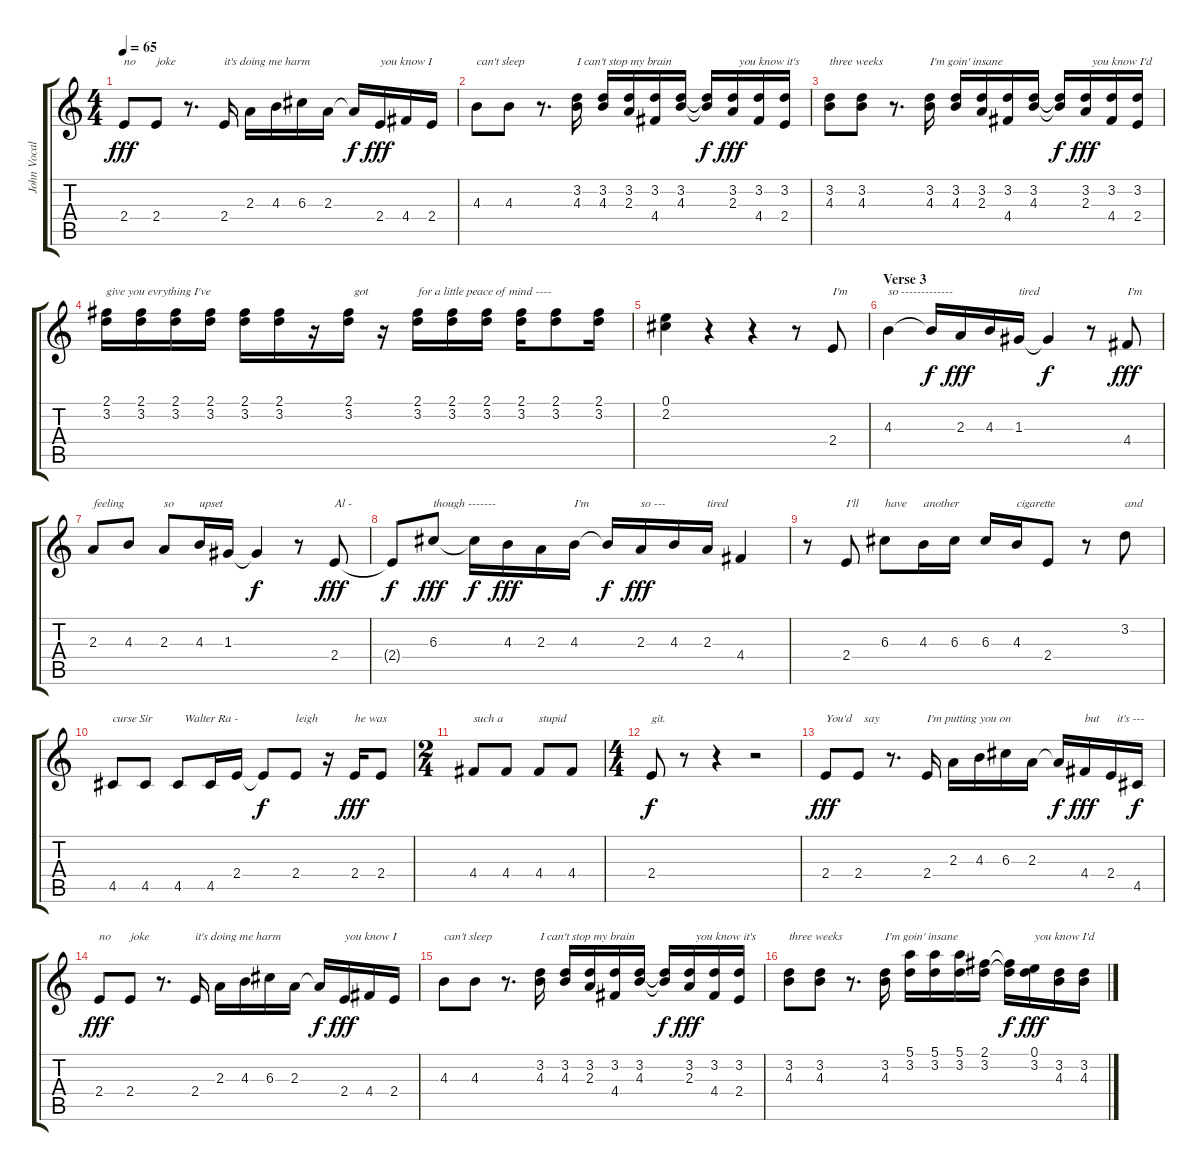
\track ("John Vocals" "John Vocal") {instrument acousticguitarnylon}
\staff {score tabs}
\tuning (E4 B3 G3 D3 A2 E2) {hide}
\ts (4 4)
\tempo 65
\clef g2
\ks c
2.4.8{txt "no" dy fff} 2.4.8{txt "joke"} r.8{d} 2.4.16{txt "it's doing me harm"} 2.3.16 4.3.16 6.3.16 2.3.16 2.3{t}.16{dy f} 2.4.16{txt "you know I" dy fff} 4.4.16 2.4.16 |
4.3.8{txt "can't sleep"} 4.3.8 r.8{d} (3.2 4.3).16{txt "I can't stop my brain"} (3.2 4.3).16 (3.2 2.3).16 (3.2 4.4).16 (3.2 4.3).16 (3.2{t} 4.3{t}).16{dy f} (3.2 2.3).16{txt "  you know it's" dy fff} (3.2 4.4).16 (3.2 2.4).16 |
(3.2 4.3).8{txt "three weeks"} (3.2 4.3).8 r.8{d} (3.2 4.3).16{txt "I'm goin' insane"} (3.2 4.3).16 (3.2 2.3).16 (3.2 4.4).16 (3.2 4.3).16 (3.2{t} 4.3{t}).16{dy f} (3.2 2.3).16{txt "  you know I'd" dy fff} (3.2 4.4).16 (3.2 2.4).16 |
(2.1 3.2).16{txt "give you evrything I've "} (2.1 3.2).16 (2.1 3.2).16 (2.1 3.2).16 (2.1 3.2).16 (2.1 3.2).16 r.16 (2.1 3.2).16{txt "  got"} r.16 (2.1 3.2).16{txt "for a little peace of mind ----"} (2.1 3.2).16 (2.1 3.2).16 (2.1 3.2).16 (2.1 3.2).8 (2.1 3.2).16 |
(0.1 2.2).4 r.4 r.4 r.8 2.4.8{txt "I'm"} |
\section ("" "Verse 3")
4.3.4{txt "so -------------"} 4.3{t}.16{dy f} 2.3.16{dy fff} 4.3.16 1.3.16{txt "tired"} 1.3{t}.4{dy f} r.8 4.4.8{txt "I'm" dy fff} |
2.3.8{txt "feeling"} 4.3.8 2.3.8{txt "so"} 4.3.16{txt "upset"} 1.3.16 1.3{t}.4{dy f} r.8 2.4.8{txt "Al -" dy fff} |
2.4{t}.8{dy f} 6.3.8{txt "though -------" dy fff} 6.3{t}.16{dy f} 4.3.16{dy fff} 2.3.16 4.3.16{txt "I'm"} 4.3{t}.16{dy f} 2.3.16{txt "so ---" dy fff} 4.3.16 2.3.16{txt "tired"} 4.4.4 |
r.8 2.4.8{txt "I'll"} 6.3.8{txt "have"} 4.3.16{txt "another"} 6.3.16 6.3.16 4.3.16{txt "cigarette"} 2.4.8{txt " "} r.8 3.2.8{txt "and"} |
4.5.8{txt "curse Sir"} 4.5.8 4.5.8{txt "  Walter Ra -"} 4.5.16 2.4.16{txt " "} 2.4{t}.8{txt " " dy f} 2.4.8{txt "leigh"} r.16{txt " "} 2.4.16{txt "he was" dy fff} 2.4.8{txt " "} |
\ts (2 4)
4.4.8{txt "such a"} 4.4.8{txt " "} 4.4.8{txt "stupid"} 4.4.8{txt " "} |
\ts (4 4)
2.4.8{txt "git." dy f} r.8 r.4{txt " "} r.2{txt " "} |
2.4.8{txt "You'd" dy fff} 2.4.8{txt "  say"} r.8{d} 2.4.16{txt "I'm putting you on"} 2.3.16 4.3.16 6.3.16 2.3.16 2.3{t}.16{dy f} 4.4.16{txt "but" dy fff} 2.4.16{txt "  it's ---"} 4.5.16{dy f} |
2.4.8{txt "no" dy fff} 2.4.8{txt "joke"} r.8{d} 2.4.16{txt "it's doing me harm"} 2.3.16 4.3.16 6.3.16 2.3.16 2.3{t}.16{dy f} 2.4.16{txt "you know I" dy fff} 4.4.16 2.4.16 |
4.3.8{txt "can't sleep"} 4.3.8 r.8{d} (3.2 4.3).16{txt "I can't stop my brain"} (3.2 4.3).16 (3.2 2.3).16 (3.2 4.4).16 (3.2 4.3).16 (3.2{t} 4.3{t}).16{dy f} (3.2 2.3).16{txt "  you know it's" dy fff} (3.2 4.4).16 (3.2 2.4).16 |
(3.2 4.3).8{txt "three weeks"} (3.2 4.3).8 r.8{d} (3.2 4.3).16{txt "I'm goin' insane"} (5.1 3.2).16 (5.1 3.2).16 (5.1 3.2).16 (2.1 3.2).16 (2.1{t} 3.2{t}).16{dy f} (0.1 3.2).16{txt "you know I'd" dy fff} (3.2 4.3).16 (3.2 4.3).16
